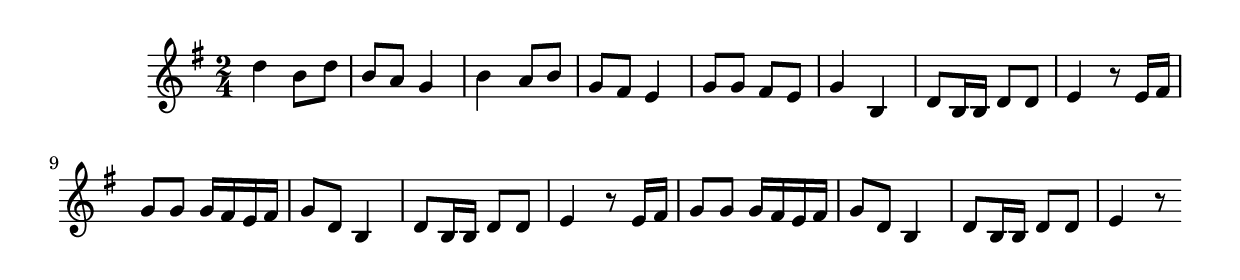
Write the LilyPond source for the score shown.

\version "2.14.0"
%{\header {
  title = "Poor Rosy (South Carolina)"
  composer = "anonymous"
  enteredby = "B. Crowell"
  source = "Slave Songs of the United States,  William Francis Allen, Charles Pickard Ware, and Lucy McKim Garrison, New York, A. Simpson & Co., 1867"
}%}
\score{{\key g \major
\time 2/4
%{\tempo 4=60
%}\relative d'' {
  d4 b8 d | b8 a g4 | b4 a8 b | g8 fis e4 | g8 g fis e | g4 b, | d8 b16 b d8 d | e4 r8 \bar ":|:" e16 fis |
  g8 g g16 fis e fis | g8 d b4 | d8 b16 b d8 d | e4 r8 e16 fis | g8 g g16 fis e fis | g8 d b4 | d8 b16 b d8 d | e4 r8 
  \bar ":|"
}

}}